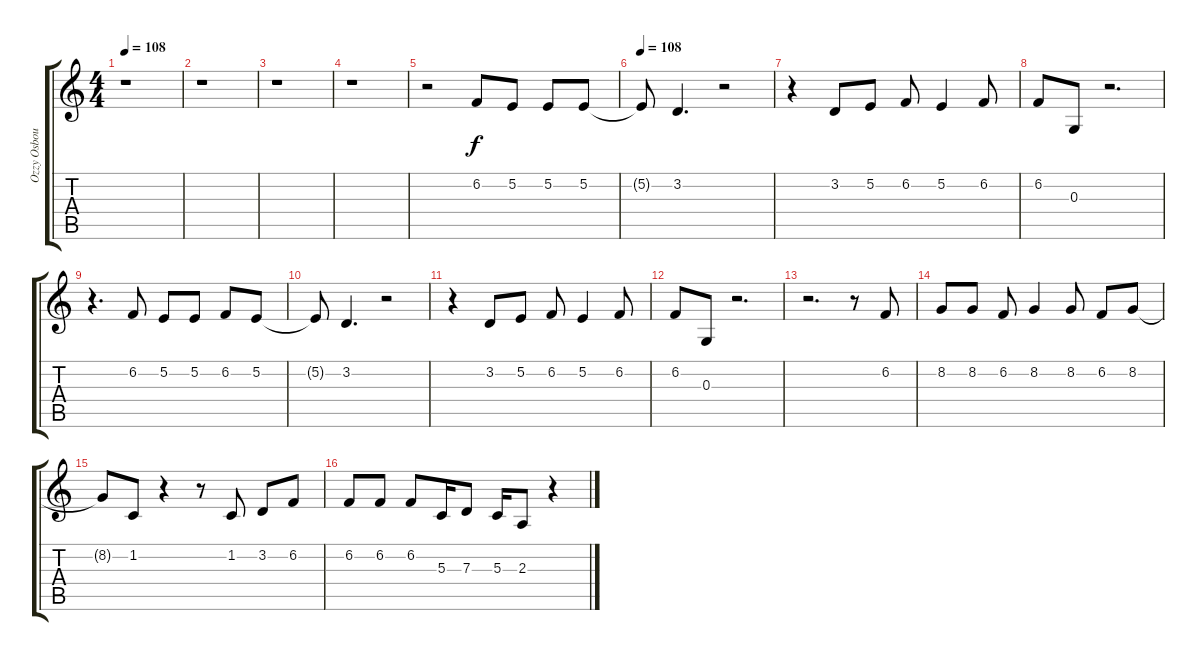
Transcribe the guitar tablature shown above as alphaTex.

\track ("Ozzy Osbourne" "Ozzy Osbou") {instrument lead3calliope}
\staff {score tabs}
\tuning (E4 B3 G3 D3 A2 E2) {hide}
\ts (4 4)
\tempo 108
\clef g2
\ks c
r.1{dy f} |
r.1 |
r.1 |
r.1 |
r.2 6.2.8 5.2.8 5.2.8 5.2.8 |
\tempo 108
5.2{t}.8 3.2.4{d} r.2 |
r.4 3.2.8 5.2.8 6.2.8 5.2.4 6.2.8 |
6.2.8 0.3.8 r.2{d} |
r.4{d} 6.2.8 5.2.8 5.2.8 6.2.8 5.2.8 |
5.2{t}.8 3.2.4{d} r.2 |
r.4 3.2.8 5.2.8 6.2.8 5.2.4 6.2.8 |
6.2.8 0.3.8 r.2{d} |
r.2{d} r.8 6.2.8 |
8.2.8 8.2.8 6.2.8 8.2.4 8.2.8 6.2.8 8.2.8 |
8.2{t}.8 1.2.8 r.4 r.8 1.2.8 3.2.8 6.2.8 |
6.2.8 6.2.8 6.2.8 5.3.16 7.3.8 5.3.16 2.3.8 r.4
